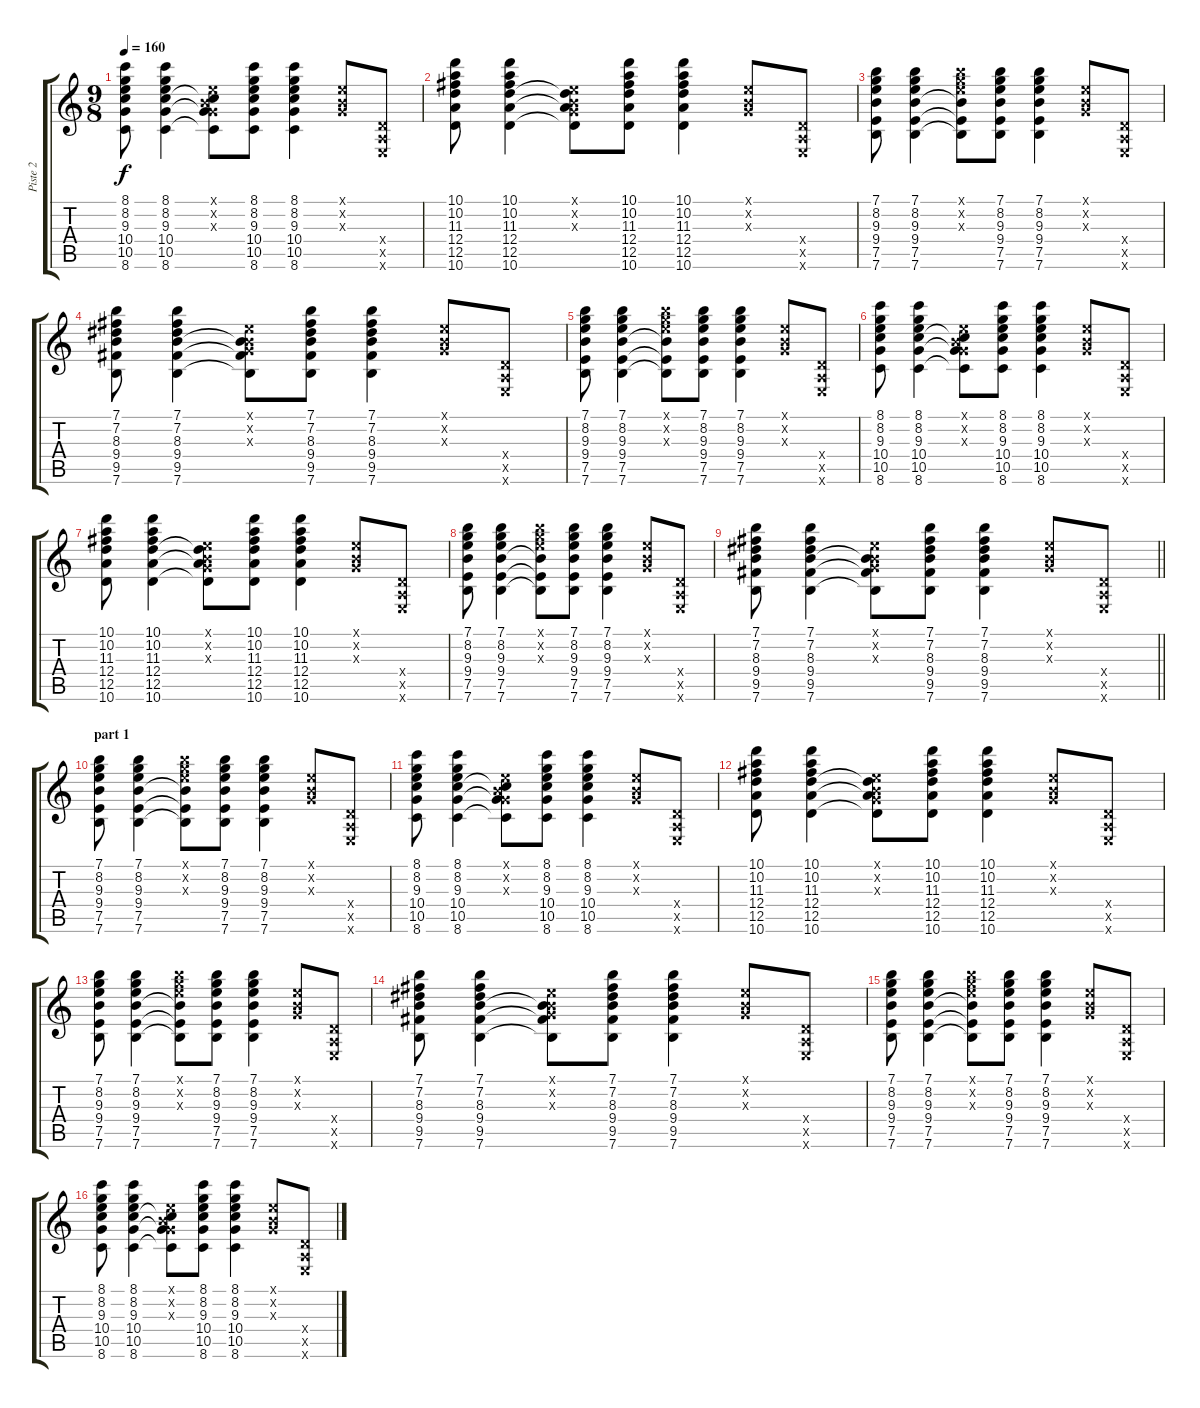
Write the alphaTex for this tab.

\track ("Piste 2" "Piste 2") {instrument acousticguitarnylon}
\staff {score tabs}
\tuning (E4 B3 G3 D3 A2 E2) {hide}
\ts (9 8)
\tempo 160
\clef g2
\ks c
(8.1 8.2 9.3 10.4 10.5 8.6).8{dy f} (8.1 8.2 9.3 10.4 10.5 8.6).4 (0.1{x} 0.2{x} 0.3{x} 10.4{t} 10.5{t} 8.6{t}).8 (8.1 8.2 9.3 10.4 10.5 8.6).8 (8.1 8.2 9.3 10.4 10.5 8.6).4 (0.1{x} 0.2{x} 0.3{x}).8 (0.4{x} 0.5{x} 0.6{x}).8 |
(10.1 10.2 11.3 12.4 12.5 10.6).8 (10.1 10.2 11.3 12.4 12.5 10.6).4 (0.1{x} 0.2{x} 0.3{x} 12.4{t} 12.5{t} 10.6{t}).8 (10.1 10.2 11.3 12.4 12.5 10.6).8 (10.1 10.2 11.3 12.4 12.5 10.6).4 (0.1{x} 0.2{x} 0.3{x}).8 (0.4{x} 0.5{x} 0.6{x}).8 |
(7.1 8.2 9.3 9.4 7.5 7.6).8 (7.1 8.2 9.3 9.4 7.5 7.6).4 (7.1{x} 8.2{x} 9.3{x} 9.4{t} 7.5{t} 7.6{t}).8 (7.1 8.2 9.3 9.4 7.5 7.6).8 (7.1 8.2 9.3 9.4 7.5 7.6).4 (0.1{x} 0.2{x} 0.3{x}).8 (0.4{x} 0.5{x} 0.6{x}).8 |
(7.1 7.2 8.3 9.4 9.5 7.6).8 (7.1 7.2 8.3 9.4 9.5 7.6).4 (0.1{x} 0.2{x} 0.3{x} 9.4{t} 9.5{t} 7.6{t}).8 (7.1 7.2 8.3 9.4 9.5 7.6).8 (7.1 7.2 8.3 9.4 9.5 7.6).4 (0.1{x} 0.2{x} 0.3{x}).8 (0.4{x} 0.5{x} 0.6{x}).8 |
(7.1 8.2 9.3 9.4 7.5 7.6).8 (7.1 8.2 9.3 9.4 7.5 7.6).4 (7.1{x} 8.2{x} 9.3{x} 9.4{t} 7.5{t} 7.6{t}).8 (7.1 8.2 9.3 9.4 7.5 7.6).8 (7.1 8.2 9.3 9.4 7.5 7.6).4 (0.1{x} 0.2{x} 0.3{x}).8 (0.4{x} 0.5{x} 0.6{x}).8 |
(8.1 8.2 9.3 10.4 10.5 8.6).8 (8.1 8.2 9.3 10.4 10.5 8.6).4 (0.1{x} 0.2{x} 0.3{x} 10.4{t} 10.5{t} 8.6{t}).8 (8.1 8.2 9.3 10.4 10.5 8.6).8 (8.1 8.2 9.3 10.4 10.5 8.6).4 (0.1{x} 0.2{x} 0.3{x}).8 (0.4{x} 0.5{x} 0.6{x}).8 |
(10.1 10.2 11.3 12.4 12.5 10.6).8 (10.1 10.2 11.3 12.4 12.5 10.6).4 (0.1{x} 0.2{x} 0.3{x} 12.4{t} 12.5{t} 10.6{t}).8 (10.1 10.2 11.3 12.4 12.5 10.6).8 (10.1 10.2 11.3 12.4 12.5 10.6).4 (0.1{x} 0.2{x} 0.3{x}).8 (0.4{x} 0.5{x} 0.6{x}).8 |
(7.1 8.2 9.3 9.4 7.5 7.6).8 (7.1 8.2 9.3 9.4 7.5 7.6).4 (7.1{x} 8.2{x} 9.3{x} 9.4{t} 7.5{t} 7.6{t}).8 (7.1 8.2 9.3 9.4 7.5 7.6).8 (7.1 8.2 9.3 9.4 7.5 7.6).4 (0.1{x} 0.2{x} 0.3{x}).8 (0.4{x} 0.5{x} 0.6{x}).8 |
\barLineRight lightlight
(7.1 7.2 8.3 9.4 9.5 7.6).8 (7.1 7.2 8.3 9.4 9.5 7.6).4 (0.1{x} 0.2{x} 0.3{x} 9.4{t} 9.5{t} 7.6{t}).8 (7.1 7.2 8.3 9.4 9.5 7.6).8 (7.1 7.2 8.3 9.4 9.5 7.6).4 (0.1{x} 0.2{x} 0.3{x}).8 (0.4{x} 0.5{x} 0.6{x}).8 |
\section ("" "part 1")
(7.1 8.2 9.3 9.4 7.5 7.6).8 (7.1 8.2 9.3 9.4 7.5 7.6).4 (7.1{x} 8.2{x} 9.3{x} 9.4{t} 7.5{t} 7.6{t}).8 (7.1 8.2 9.3 9.4 7.5 7.6).8 (7.1 8.2 9.3 9.4 7.5 7.6).4 (0.1{x} 0.2{x} 0.3{x}).8 (0.4{x} 0.5{x} 0.6{x}).8 |
(8.1 8.2 9.3 10.4 10.5 8.6).8 (8.1 8.2 9.3 10.4 10.5 8.6).4 (0.1{x} 0.2{x} 0.3{x} 10.4{t} 10.5{t} 8.6{t}).8 (8.1 8.2 9.3 10.4 10.5 8.6).8 (8.1 8.2 9.3 10.4 10.5 8.6).4 (0.1{x} 0.2{x} 0.3{x}).8 (0.4{x} 0.5{x} 0.6{x}).8 |
(10.1 10.2 11.3 12.4 12.5 10.6).8 (10.1 10.2 11.3 12.4 12.5 10.6).4 (0.1{x} 0.2{x} 0.3{x} 12.4{t} 12.5{t} 10.6{t}).8 (10.1 10.2 11.3 12.4 12.5 10.6).8 (10.1 10.2 11.3 12.4 12.5 10.6).4 (0.1{x} 0.2{x} 0.3{x}).8 (0.4{x} 0.5{x} 0.6{x}).8 |
(7.1 8.2 9.3 9.4 7.5 7.6).8 (7.1 8.2 9.3 9.4 7.5 7.6).4 (7.1{x} 8.2{x} 9.3{x} 9.4{t} 7.5{t} 7.6{t}).8 (7.1 8.2 9.3 9.4 7.5 7.6).8 (7.1 8.2 9.3 9.4 7.5 7.6).4 (0.1{x} 0.2{x} 0.3{x}).8 (0.4{x} 0.5{x} 0.6{x}).8 |
(7.1 7.2 8.3 9.4 9.5 7.6).8 (7.1 7.2 8.3 9.4 9.5 7.6).4 (0.1{x} 0.2{x} 0.3{x} 9.4{t} 9.5{t} 7.6{t}).8 (7.1 7.2 8.3 9.4 9.5 7.6).8 (7.1 7.2 8.3 9.4 9.5 7.6).4 (0.1{x} 0.2{x} 0.3{x}).8 (0.4{x} 0.5{x} 0.6{x}).8 |
(7.1 8.2 9.3 9.4 7.5 7.6).8 (7.1 8.2 9.3 9.4 7.5 7.6).4 (7.1{x} 8.2{x} 9.3{x} 9.4{t} 7.5{t} 7.6{t}).8 (7.1 8.2 9.3 9.4 7.5 7.6).8 (7.1 8.2 9.3 9.4 7.5 7.6).4 (0.1{x} 0.2{x} 0.3{x}).8 (0.4{x} 0.5{x} 0.6{x}).8 |
(8.1 8.2 9.3 10.4 10.5 8.6).8 (8.1 8.2 9.3 10.4 10.5 8.6).4 (0.1{x} 0.2{x} 0.3{x} 10.4{t} 10.5{t} 8.6{t}).8 (8.1 8.2 9.3 10.4 10.5 8.6).8 (8.1 8.2 9.3 10.4 10.5 8.6).4 (0.1{x} 0.2{x} 0.3{x}).8 (0.4{x} 0.5{x} 0.6{x}).8
